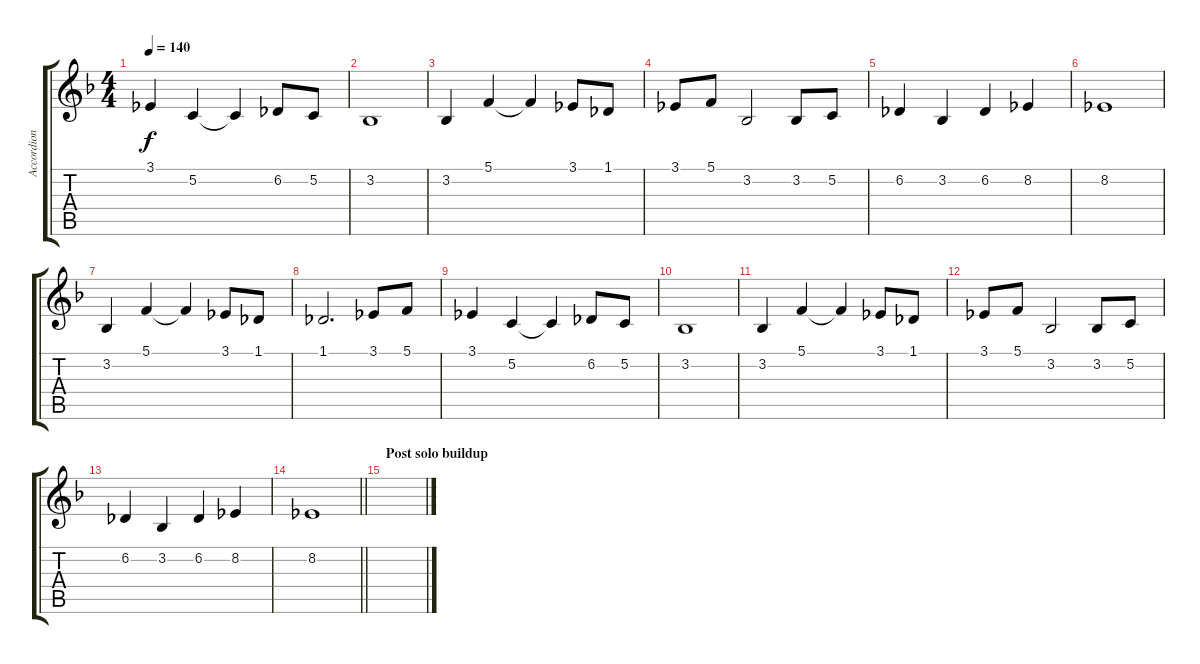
\track ("Accordion" "Accordion") {instrument accordion}
\staff {score tabs}
\tuning (C4 G3 Eb3 Bb2 F2 C2) {hide}
\ts (4 4)
\tempo 140
\clef g2
\ks dminor
3.1.4{dy f} 5.2.4 5.2{t}.4 6.2.8 5.2.8 |
3.2.1 |
3.2.4 5.1.4 5.1{t}.4 3.1.8 1.1.8 |
3.1.8 5.1.8 3.2.2 3.2.8 5.2.8 |
6.2.4 3.2.4 6.2.4 8.2.4 |
8.2.1 |
3.2.4 5.1.4 5.1{t}.4 3.1.8 1.1.8 |
1.1.2{d} 3.1.8 5.1.8 |
3.1.4 5.2.4 5.2{t}.4 6.2.8 5.2.8 |
3.2.1 |
3.2.4 5.1.4 5.1{t}.4 3.1.8 1.1.8 |
3.1.8 5.1.8 3.2.2 3.2.8 5.2.8 |
6.2.4 3.2.4 6.2.4 8.2.4 |
\barLineRight lightlight
8.2.1 |
\section ("" "Post solo buildup")
